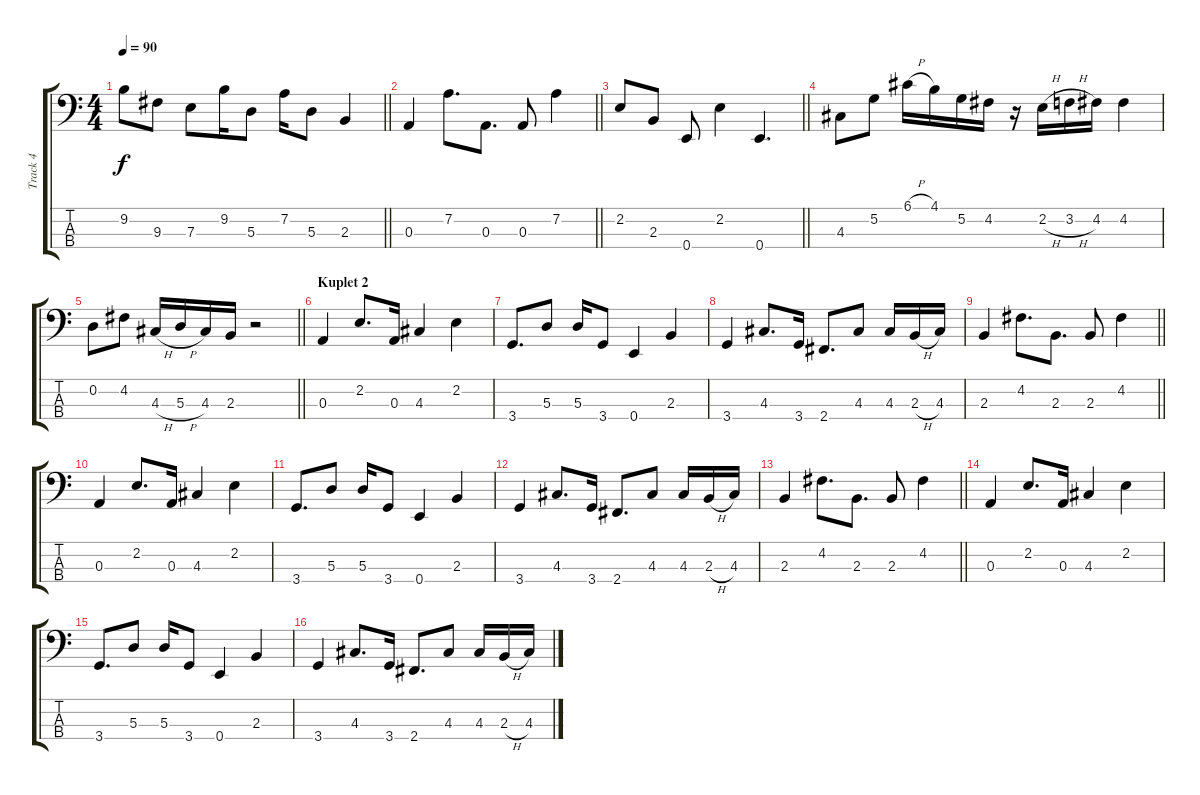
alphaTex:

\track ("Track 4" "Track 4") {instrument electricbassfinger}
\staff {score tabs}
\tuning (G2 D2 A1 E1) {hide}
\ts (4 4)
\tempo 90
\clef f4
\barLineRight lightlight
\ks c
9.2.8{dy f} 9.3.8 7.3.8 9.2.16 5.3.8 7.2.16 5.3.8 2.3.4 |
\barLineRight lightlight
0.3.4 7.2.8{d} 0.3.8{d} 0.3.8 7.2.4 |
\barLineRight lightlight
2.2.8 2.3.8 0.4.8 2.2.4 0.4.4{d} |
4.3.8 5.2.8 6.1{h}.16 4.1.16 5.2.16 4.2.16 r.16 2.2{h}.16 3.2{h}.16 4.2.16 4.2.4 |
\barLineRight lightlight
0.2.8 4.2.8 4.3{h}.16 5.3{h}.16 4.3.16 2.3.16 r.2 |
\section ("" "Kuplet 2")
0.3.4 2.2.8{d} 0.3.16 4.3.4 2.2.4 |
3.4.8{d} 5.3.8 5.3.16 3.4.8 0.4.4 2.3.4 |
3.4.4 4.3.8{d} 3.4.16 2.4.8{d} 4.3.8 4.3.16 2.3{h}.16 4.3.16 |
\barLineRight lightlight
2.3.4 4.2.8{d} 2.3.8{d} 2.3.8 4.2.4 |
0.3.4 2.2.8{d} 0.3.16 4.3.4 2.2.4 |
3.4.8{d} 5.3.8 5.3.16 3.4.8 0.4.4 2.3.4 |
3.4.4 4.3.8{d} 3.4.16 2.4.8{d} 4.3.8 4.3.16 2.3{h}.16 4.3.16 |
\barLineRight lightlight
2.3.4 4.2.8{d} 2.3.8{d} 2.3.8 4.2.4 |
0.3.4 2.2.8{d} 0.3.16 4.3.4 2.2.4 |
3.4.8{d} 5.3.8 5.3.16 3.4.8 0.4.4 2.3.4 |
3.4.4 4.3.8{d} 3.4.16 2.4.8{d} 4.3.8 4.3.16 2.3{h}.16 4.3.16
